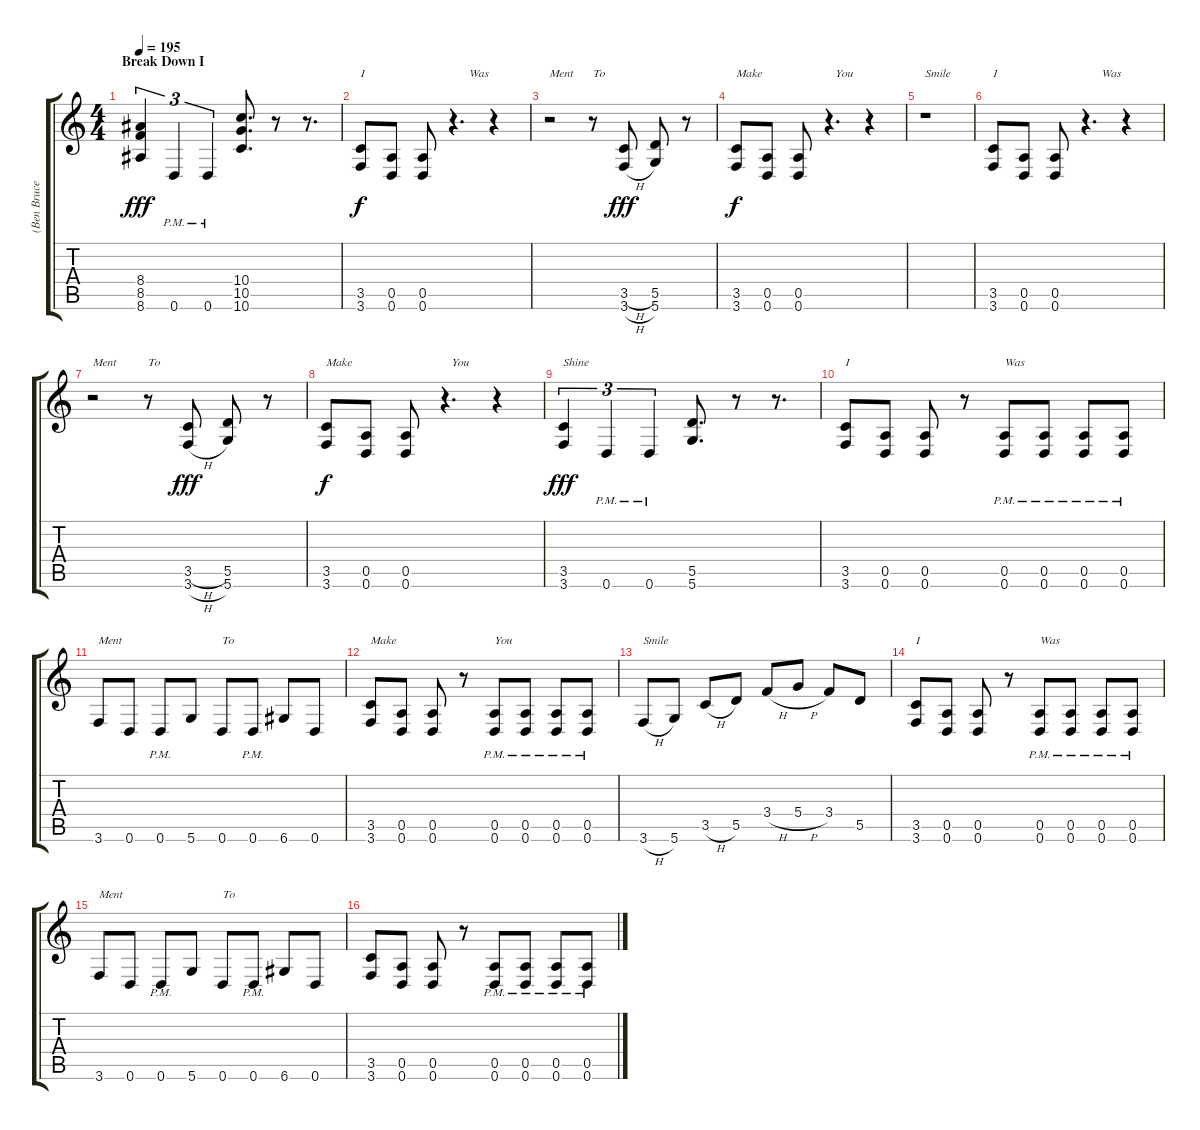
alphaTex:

\track ("(Ben Bruce) Lead Guitar" "(Ben Bruce") {instrument distortionguitar}
\staff {score tabs}
\tuning (E4 B3 G3 D3 A2 D2) {hide}
\ts (4 4)
\section ("" "Break Down I")
\tempo 195
\clef g2
\ks c
(8.4 8.5 8.6).4{tu (3 2) dy fff} 0.6{pm}.4{tu (3 2)} 0.6{pm}.4{tu (3 2)} (10.4 10.5 10.6).8{d} r.8 r.8{d} |
(3.5 3.6).8{txt "I" dy f} (0.5 0.6).8 (0.5 0.6).8 r.4{d txt "     Was"} r.4 |
r.2{txt "Ment"} r.8{txt "To"} (3.5{h} 3.6{h}).8{dy fff} (5.5 5.6).8 r.8 |
(3.5 3.6).8{txt "Make" dy f} (0.5 0.6).8 (0.5 0.6).8 r.4{d txt "  You"} r.4 |
r.1{txt "Smile"} |
(3.5 3.6).8{txt "I"} (0.5 0.6).8 (0.5 0.6).8 r.4{d txt "     Was"} r.4 |
r.2{txt "Ment"} r.8{txt "To"} (3.5{h} 3.6{h}).8{dy fff} (5.5 5.6).8 r.8 |
(3.5 3.6).8{txt "Make" dy f} (0.5 0.6).8 (0.5 0.6).8 r.4{d txt "  You"} r.4 |
(3.5 3.6).4{tu (3 2) txt "Shine" dy fff} 0.6{pm}.4{tu (3 2)} 0.6{pm}.4{tu (3 2)} (5.5 5.6).8{d} r.8 r.8{d} |
(3.5 3.6).8{txt "I"} (0.5 0.6).8 (0.5 0.6).8 r.8 (0.5{pm} 0.6{pm}).8{txt "Was"} (0.5{pm} 0.6{pm}).8 (0.5{pm} 0.6{pm}).8 (0.5{pm} 0.6{pm}).8 |
3.6.8{txt "Ment"} 0.6.8 0.6{pm}.8 5.6.8 0.6.8{txt "To"} 0.6{pm}.8 6.6.8 0.6.8 |
(3.5 3.6).8{txt "Make"} (0.5 0.6).8 (0.5 0.6).8 r.8 (0.5{pm} 0.6{pm}).8{txt "You"} (0.5{pm} 0.6{pm}).8 (0.5{pm} 0.6{pm}).8 (0.5{pm} 0.6{pm}).8 |
3.6{h}.8{txt "Smile" balance 8} 5.6.8 3.5{h}.8 5.5.8 3.4{h}.8 5.4{h}.8 3.4.8 5.5.8 |
(3.5 3.6).8{txt "I" balance 0} (0.5 0.6).8 (0.5 0.6).8 r.8 (0.5{pm} 0.6{pm}).8{txt "Was"} (0.5{pm} 0.6{pm}).8 (0.5{pm} 0.6{pm}).8 (0.5{pm} 0.6{pm}).8 |
3.6.8{txt "Ment"} 0.6.8 0.6{pm}.8 5.6.8 0.6.8{txt "To"} 0.6{pm}.8 6.6.8 0.6.8 |
(3.5 3.6).8 (0.5 0.6).8 (0.5 0.6).8 r.8 (0.5{pm} 0.6{pm}).8 (0.5{pm} 0.6{pm}).8 (0.5{pm} 0.6{pm}).8 (0.5{pm} 0.6{pm}).8
